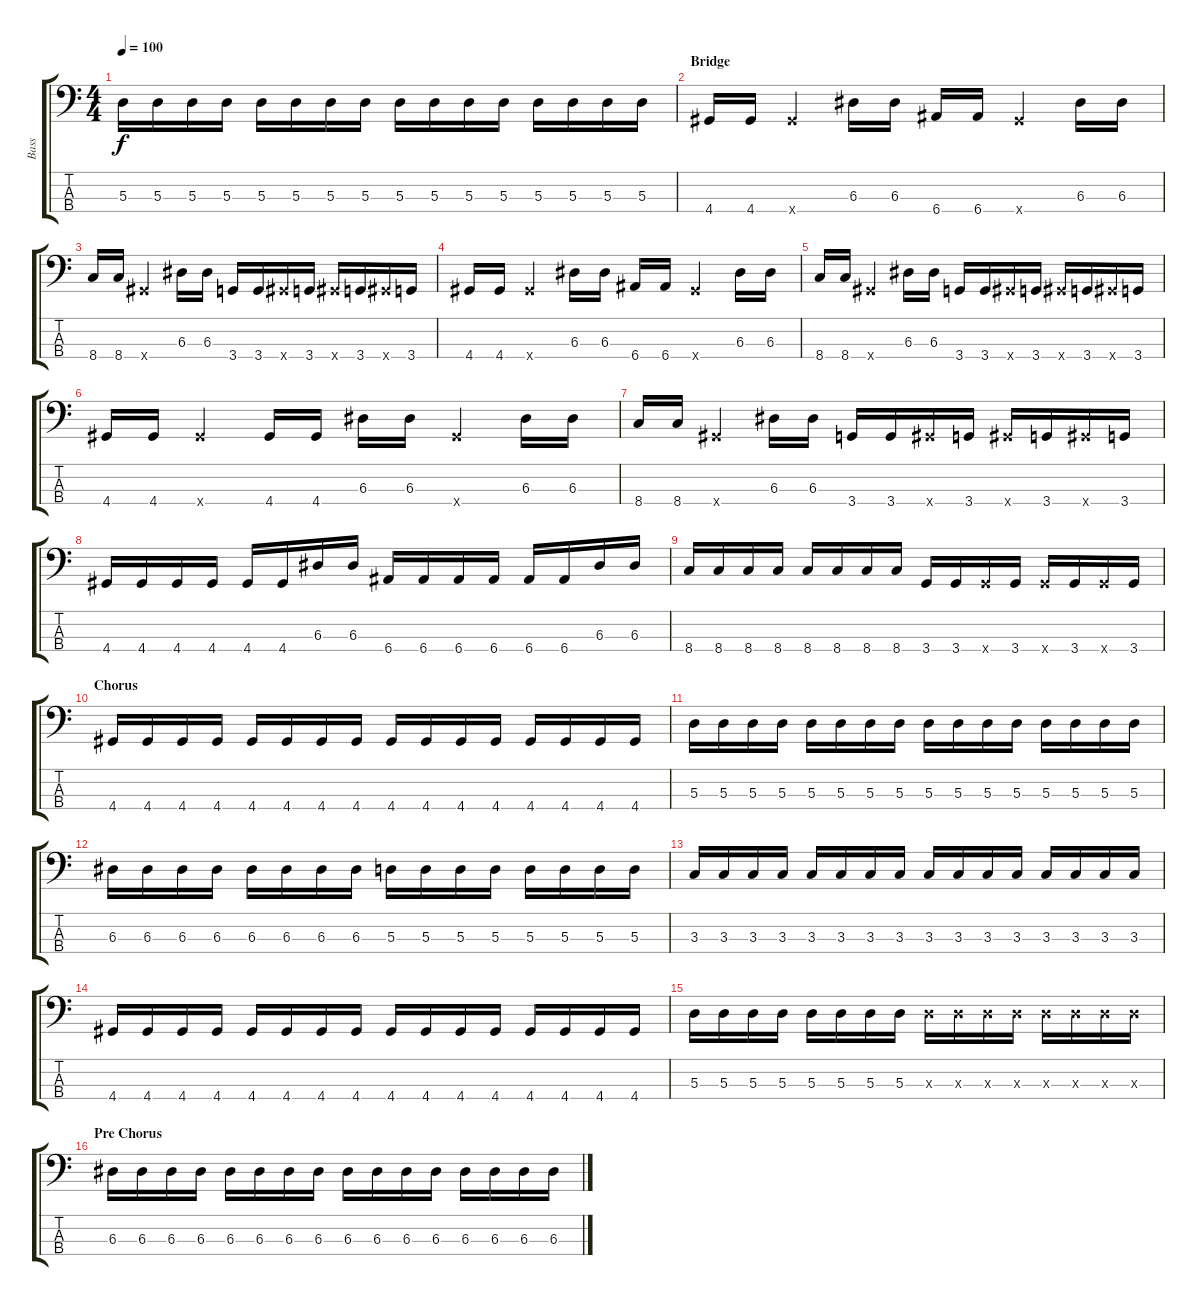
\track ("Bass" "Bass") {instrument electricbasspick}
\staff {score tabs}
\tuning (G2 D2 A1 E1) {hide}
\ts (4 4)
\tempo 100
\clef f4
\ks c
5.3.16{dy f} 5.3.16 5.3.16 5.3.16 5.3.16 5.3.16 5.3.16 5.3.16 5.3.16 5.3.16 5.3.16 5.3.16 5.3.16 5.3.16 5.3.16 5.3.16 |
\section ("" "Bridge")
4.4.16 4.4.16 4.4{x}.4 6.3.16 6.3.16 6.4.16 6.4.16 4.4{x}.4 6.3.16 6.3.16 |
8.4.16 8.4.16 4.4{x}.4 6.3.16 6.3.16 3.4.16 3.4.16 4.4{x}.16 3.4.16 4.4{x}.16 3.4.16 4.4{x}.16 3.4.16 |
4.4.16 4.4.16 4.4{x}.4 6.3.16 6.3.16 6.4.16 6.4.16 4.4{x}.4 6.3.16 6.3.16 |
8.4.16 8.4.16 4.4{x}.4 6.3.16 6.3.16 3.4.16 3.4.16 4.4{x}.16 3.4.16 4.4{x}.16 3.4.16 4.4{x}.16 3.4.16 |
4.4.16 4.4.16 4.4{x}.4 4.4.16 4.4.16 6.3.16 6.3.16 4.4{x}.4 6.3.16 6.3.16 |
8.4.16 8.4.16 4.4{x}.4 6.3.16 6.3.16 3.4.16 3.4.16 4.4{x}.16 3.4.16 4.4{x}.16 3.4.16 4.4{x}.16 3.4.16 |
4.4.16 4.4.16 4.4.16 4.4.16 4.4.16 4.4.16 6.3.16 6.3.16 6.4.16 6.4.16 6.4.16 6.4.16 6.4.16 6.4.16 6.3.16 6.3.16 |
8.4.16 8.4.16 8.4.16 8.4.16 8.4.16 8.4.16 8.4.16 8.4.16 3.4.16 3.4.16 3.4{x}.16 3.4.16 3.4{x}.16 3.4.16 3.4{x}.16 3.4.16 |
\section ("" "Chorus")
4.4.16 4.4.16 4.4.16 4.4.16 4.4.16 4.4.16 4.4.16 4.4.16 4.4.16 4.4.16 4.4.16 4.4.16 4.4.16 4.4.16 4.4.16 4.4.16 |
5.3.16 5.3.16 5.3.16 5.3.16 5.3.16 5.3.16 5.3.16 5.3.16 5.3.16 5.3.16 5.3.16 5.3.16 5.3.16 5.3.16 5.3.16 5.3.16 |
6.3.16 6.3.16 6.3.16 6.3.16 6.3.16 6.3.16 6.3.16 6.3.16 5.3.16 5.3.16 5.3.16 5.3.16 5.3.16 5.3.16 5.3.16 5.3.16 |
3.3.16 3.3.16 3.3.16 3.3.16 3.3.16 3.3.16 3.3.16 3.3.16 3.3.16 3.3.16 3.3.16 3.3.16 3.3.16 3.3.16 3.3.16 3.3.16 |
4.4.16 4.4.16 4.4.16 4.4.16 4.4.16 4.4.16 4.4.16 4.4.16 4.4.16 4.4.16 4.4.16 4.4.16 4.4.16 4.4.16 4.4.16 4.4.16 |
5.3.16 5.3.16 5.3.16 5.3.16 5.3.16 5.3.16 5.3.16 5.3.16 5.3{x}.16 5.3{x}.16 5.3{x}.16 5.3{x}.16 5.3{x}.16 5.3{x}.16 5.3{x}.16 5.3{x}.16 |
\section ("" "Pre Chorus")
6.3.16 6.3.16 6.3.16 6.3.16 6.3.16 6.3.16 6.3.16 6.3.16 6.3.16 6.3.16 6.3.16 6.3.16 6.3.16 6.3.16 6.3.16 6.3.16
